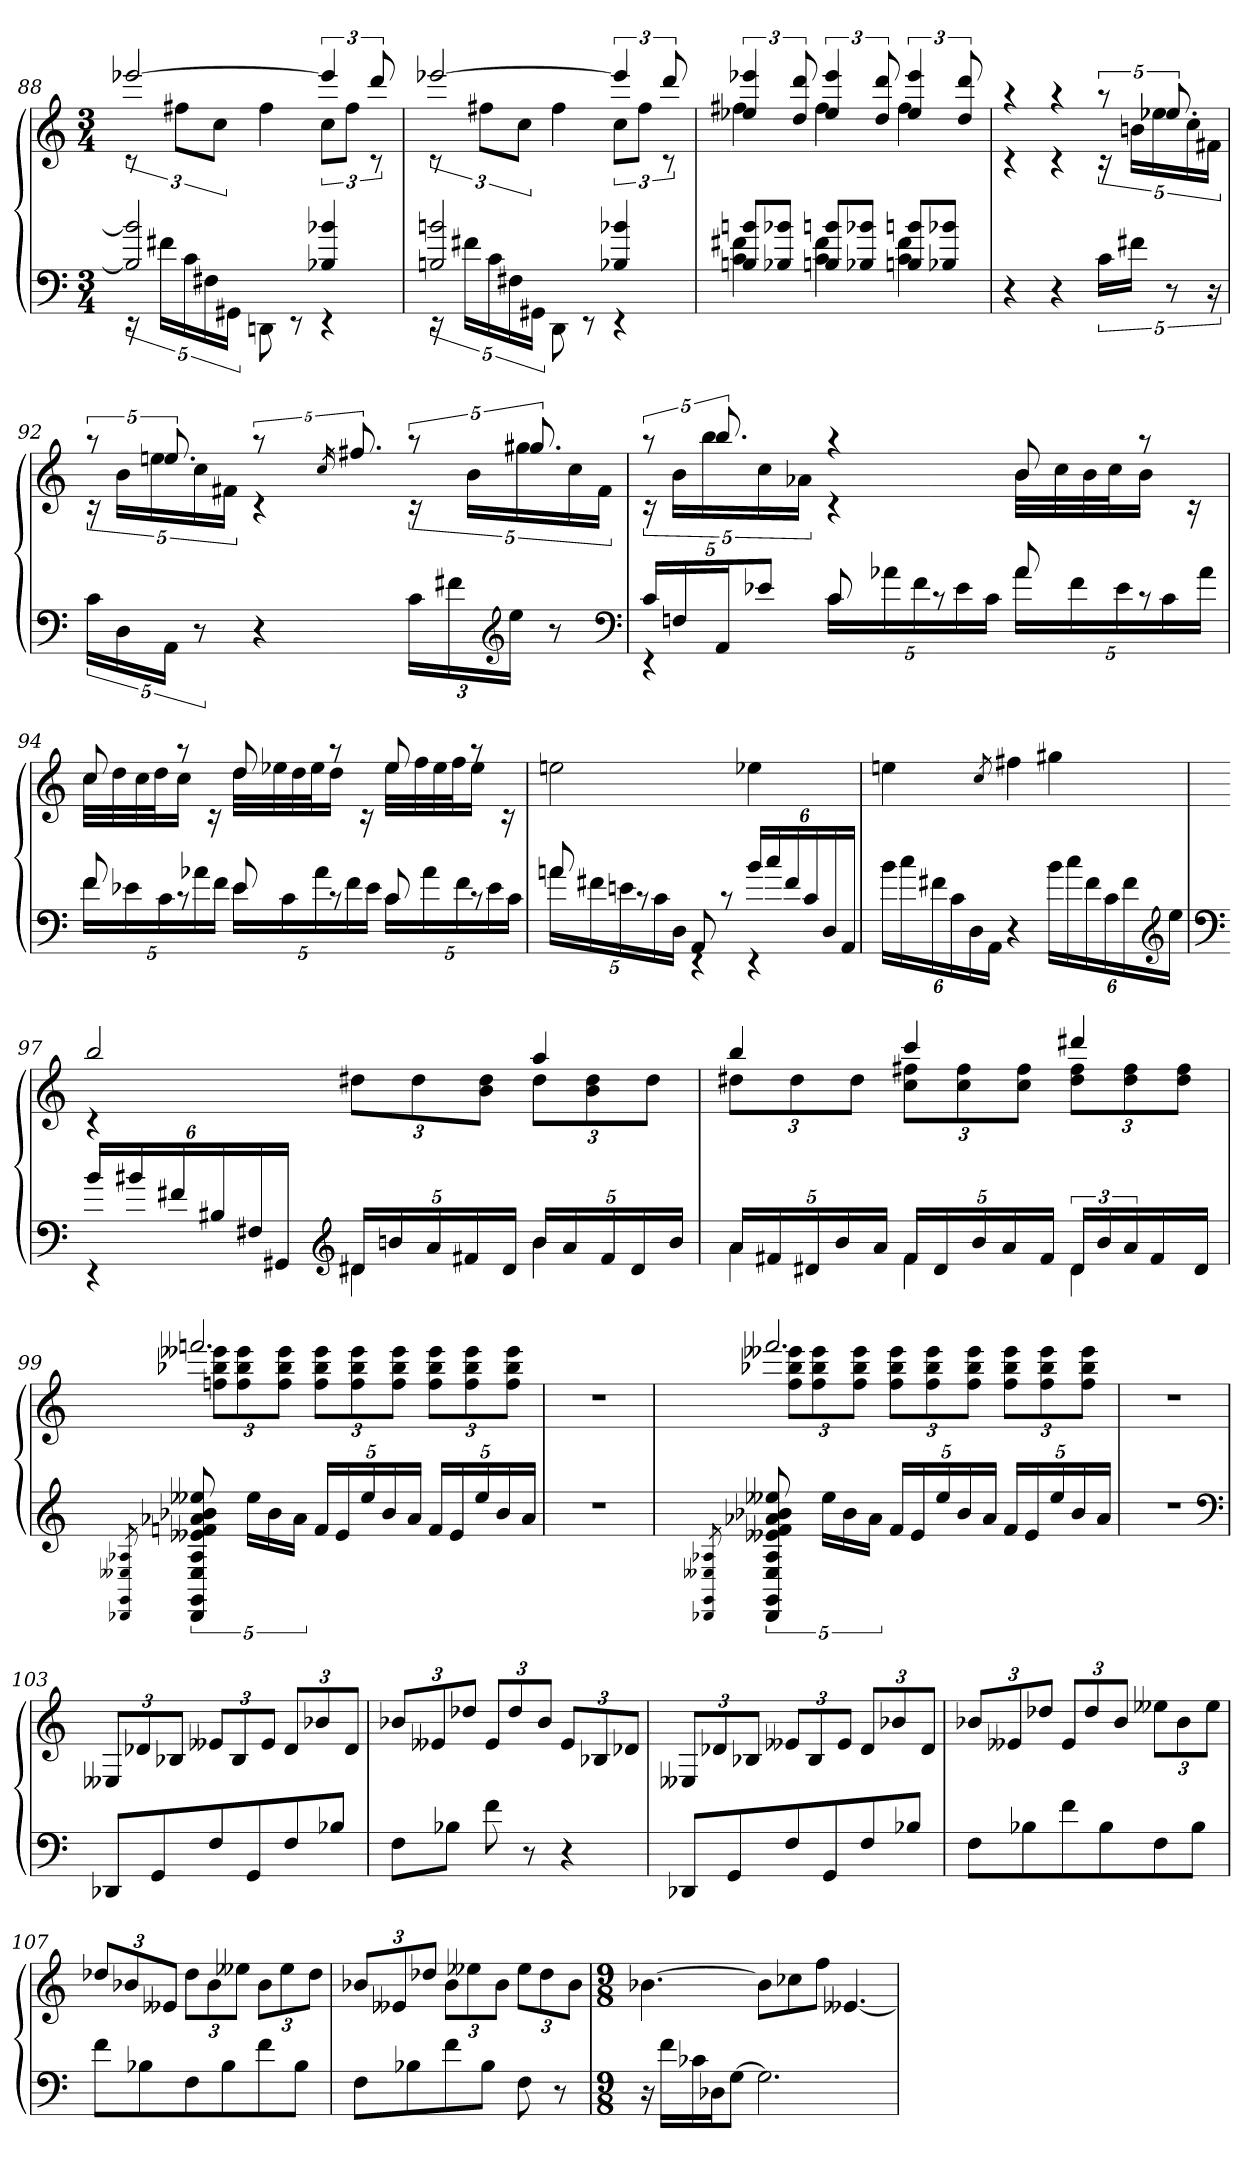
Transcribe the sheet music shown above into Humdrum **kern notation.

**kern	**kern
*part1	*part1
*staff2	*staff1
*clefF4	*clefG2
*k[]	*k[]
*M3/4	*M3/4
=88	=88
*^	*^
2B] 2b]	20rEE	[2eee-X	12rc
.	20f#XLL	.	.
.	.	.	12ff#XL
.	20c	.	.
.	20F#X	.	.
.	.	.	12ccJ
.	20GG#XJJ	.	.
.	8DDn	.	4ff#
.	8rEE	.	.
4B-X 4b-X	4rEE	6eee-]	12ccL
.	.	.	12ff#J
.	.	12ddd	12rc
=89	=89	=89	=89
2Bn 2bn	20rEE	[2eee-X	12rc
.	20f#XLL	.	.
.	.	.	12ff#XL
.	20c	.	.
.	20F#X	.	.
.	.	.	12ccJ
.	20GG#XJJ	.	.
.	8DD	.	4ff#
.	8rEE	.	.
4B-X 4b-X	4rEE	6eee-]	12ccL
.	.	.	12ff#J
.	.	12ddd	12rc
=90	=90	=90	=90
8Bn 8bnL	4c 4f#X	6ee-X 6eee-X	4ff#X
8B-X 8b-XJ	.	.	.
.	.	12dd 12ddd	.
8Bn 8bnL	4c 4f#	6ee- 6eee-	4ff#
8B-X 8b-XJ	.	.	.
.	.	12dd 12ddd	.
8Bn 8bnL	4c 4f#	6ee- 6eee-	4ff#
8B-X 8b-XJ	.	.	.
.	.	12dd 12ddd	.
*v	*v	*	*
=91	=91	=91
4r	4raa	4rc
4r	4raa	4rc
20cLL	10raa	20rc
20f#XJJ	.	20bnLL
10r	10.ee-X	20ee-X
.	.	20cc
20r	.	20f#XJJ
=92	=92	=92
20cLL	10raa	20rc
20D	.	20bLL
20AAJJ	10.een	20ee
10r	.	20cc
.	.	20f#XJJ
4r	10raa	4rc
.	16qcc/	.
.	10.ff#X	.
24cLL	10raa	20rc
24f#X	.	.
.	.	20bLL
*clefG2	*	*
24eeJJ	.	.
.	10.gg#X	20gg#X
8r	.	.
.	.	20cc
.	.	20f#JJ
*clefF4	*	*
=93	=93	=93
*^	*	*
20cLL	4rEE	10raa	20rc
20Fn	.	.	20bLL
20AAJ	.	10.bb	20bb
10e-XJ	.	.	20cc
.	.	.	20a-XJJ
8c	20cLL	4raa	4rc
.	20a-X	.	.
.	20f	.	.
8rc	.	.	.
.	20e-	.	.
.	20cJJ	.	.
8a-	20a-LL	8b	32bLLL
.	.	.	32cc
.	20f	.	.
.	.	.	32b
.	.	.	32ccJ
.	20e-	.	.
8rc	.	8raa	16bJJ
.	20c	.	.
.	.	.	16rc
.	20a-JJ	.	.
=94	=94	=94	=94
8f	20fLL	8cc	32ccLLL
.	.	.	32dd
.	20e-X	.	.
.	.	.	32cc
.	.	.	32ddJ
.	20c	.	.
8rc	.	8raa	16ccJJ
.	20a-X	.	.
.	.	.	16rc
.	20fJJ	.	.
8e-	20e-LL	8dd	32ddLLL
.	.	.	32ee-X
.	20c	.	.
.	.	.	32dd
.	.	.	32ee-J
.	20a-	.	.
8rc	.	8raa	16ddJJ
.	20f	.	.
.	.	.	16rc
.	20e-JJ	.	.
8c	20cLL	8ee-	32ee-LLL
.	.	.	32ff
.	20a-	.	.
.	.	.	32ee-
.	.	.	32ffJ
.	20f	.	.
8rc	.	8raa	16ee-JJ
.	20e-	.	.
.	.	.	16rc
.	20cJJ	.	.
*	*	*v	*v
=95	=95	=95
8an	20aLL	2een
.	20f#X	.
.	20en	.
8rc	.	.
.	20c	.
.	20DJJ	.
8AA	4rEE	.
8rc	.	.
24bLL	4rEE	4ee-X
24cc	.	.
24f#	.	.
24c	.	.
24D	.	.
24AAJJ	.	.
*v	*v	*
=96	=96
24bLL	4een
24cc	.
24f#X	.
24c	.
24D	.
24AAJJ	.
.	8qcc/
4r	4ff#X
24bLL	4gg#X
24cc	.
24f#	.
24c	.
24f#	.
*clefG2	*
24eeJJ	.
=97	=97
*clefF4	*
*^	*^
24bLL	4rEE	2bb	4rc
24b#X	.	.	.
24f#X	.	.	.
24B#X	.	.	.
24F#X	.	.	.
24GG#XJJ	.	.	.
*clefG2	*	*	*
20d#XLL	4d#X	.	12dd#XL
20bn	.	.	.
.	.	.	12dd#
20a	.	.	.
20f#X	.	.	.
.	.	.	12b 12dd#J
20d#JJ	.	.	.
20bLL	4b	4aa	12dd#L
20a	.	.	.
.	.	.	12b 12dd#
20f#	.	.	.
20d#	.	.	.
.	.	.	12dd#J
20bJJ	.	.	.
=98	=98	=98	=98
20aLL	4a	4bb	12dd#XL
20f#X	.	.	.
.	.	.	12dd#
20d#X	.	.	.
20b	.	.	.
.	.	.	12dd#J
20aJJ	.	.	.
20f#LL	4f#	4ccc	12cc 12ff#XL
20d#	.	.	.
.	.	.	12cc 12ff#
20b	.	.	.
20a	.	.	.
.	.	.	12cc 12ff#J
20f#JJ	.	.	.
24d#LL	4d#	4ddd#X	12dd# 12ff#L
24b	.	.	.
24a	.	.	12dd# 12ff#
16f#	.	.	.
.	.	.	12dd# 12ff#J
16d#JJ	.	.	.
*v	*v	*	*
=99	=99	=99
8qDD-X/ 8qGG/ 8qE--X/ 8qA-X/	.	.
10DD-] 10GG] 10E--] 10A-] 10e--X 10fn 10a-X 10b-X 10ee--X	2.fffn	12ffn 12bb-X 12eee--XL
.	.	12ff 12bb- 12eee--
20ee--LL	.	.
20b-	.	.
.	.	12ff 12bb- 12eee--J
20a-JJ	.	.
20fLL	.	12ff 12bb- 12eee--L
20e--	.	.
.	.	12ff 12bb- 12eee--
20ee--	.	.
20b-	.	.
.	.	12ff 12bb- 12eee--J
20a-JJ	.	.
20fLL	.	12ff 12bb- 12eee--L
20e--	.	.
.	.	12ff 12bb- 12eee--
20ee--	.	.
20b-	.	.
.	.	12ff 12bb- 12eee--J
20a-JJ	.	.
*	*v	*v
=100	=100
2.r	2.r
=101	=101
8qDD-X/ 8qGG/ 8qE--X/ 8qA-X/	.
*	*^
10DD-] 10GG] 10E--] 10A-] 10e--X 10f 10a-X 10b-X 10ee--X	2.fff	12ff 12bb-X 12eee--XL
.	.	12ff 12bb- 12eee--
20ee--LL	.	.
20b-	.	.
.	.	12ff 12bb- 12eee--J
20a-JJ	.	.
20fLL	.	12ff 12bb- 12eee--L
20e--	.	.
.	.	12ff 12bb- 12eee--
20ee--	.	.
20b-	.	.
.	.	12ff 12bb- 12eee--J
20a-JJ	.	.
20fLL	.	12ff 12bb- 12eee--L
20e--	.	.
.	.	12ff 12bb- 12eee--
20ee--	.	.
20b-	.	.
.	.	12ff 12bb- 12eee--J
20a-JJ	.	.
*	*v	*v
=102	=102
2.r	2.r
*clefF4	*
=103	=103
8DD-XL	12E--XL
.	12d-X
8GG	.
.	12B-XJ
8F	12e--XL
.	12B-
8GG	.
.	12e--J
8F	12d-L
.	12b-X
8B-XJ	.
.	12d-J
=104	=104
8FL	12b-XL
.	12e--X
8B-XJ	.
.	12dd-XJ
8f	12e--L
.	12dd-
8r	.
.	12b-J
4r	12e--L
.	12B-X
.	12d-XJ
=105	=105
8DD-XL	12E--XL
.	12d-X
8GG	.
.	12B-XJ
8F	12e--XL
.	12B-
8GG	.
.	12e--J
8F	12d-L
.	12b-X
8B-XJ	.
.	12d-J
=106	=106
8FL	12b-XL
.	12e--X
8B-X	.
.	12dd-XJ
8f	12e--L
.	12dd-
8B-	.
.	12b-J
8F	12ee--XL
.	12b-
8B-J	.
.	12ee--J
=107	=107
8fL	12dd-XL
.	12b-X
8B-X	.
.	12e--XJ
8F	12dd-L
.	12b-
8B-	.
.	12ee--XJ
8f	12b-L
.	12ee--
8B-J	.
.	12dd-J
=108	=108
8FL	12b-XL
.	12e--X
8B-X	.
.	12dd-XJ
8f	12b-L
.	12ee--X
8B-J	.
.	12b-J
8F	12ee--L
.	12dd-
8r	.
.	12b-J
=109	=109
*M9/8	*M9/8
16r	[4.b-X
16fLL	.
16c-X	.
16D-XJ	.
[8GJ	.
2.G]	8b-L]
.	8cc-X
.	8ffJ
.	[4.e--X
=	=
*-	*-
